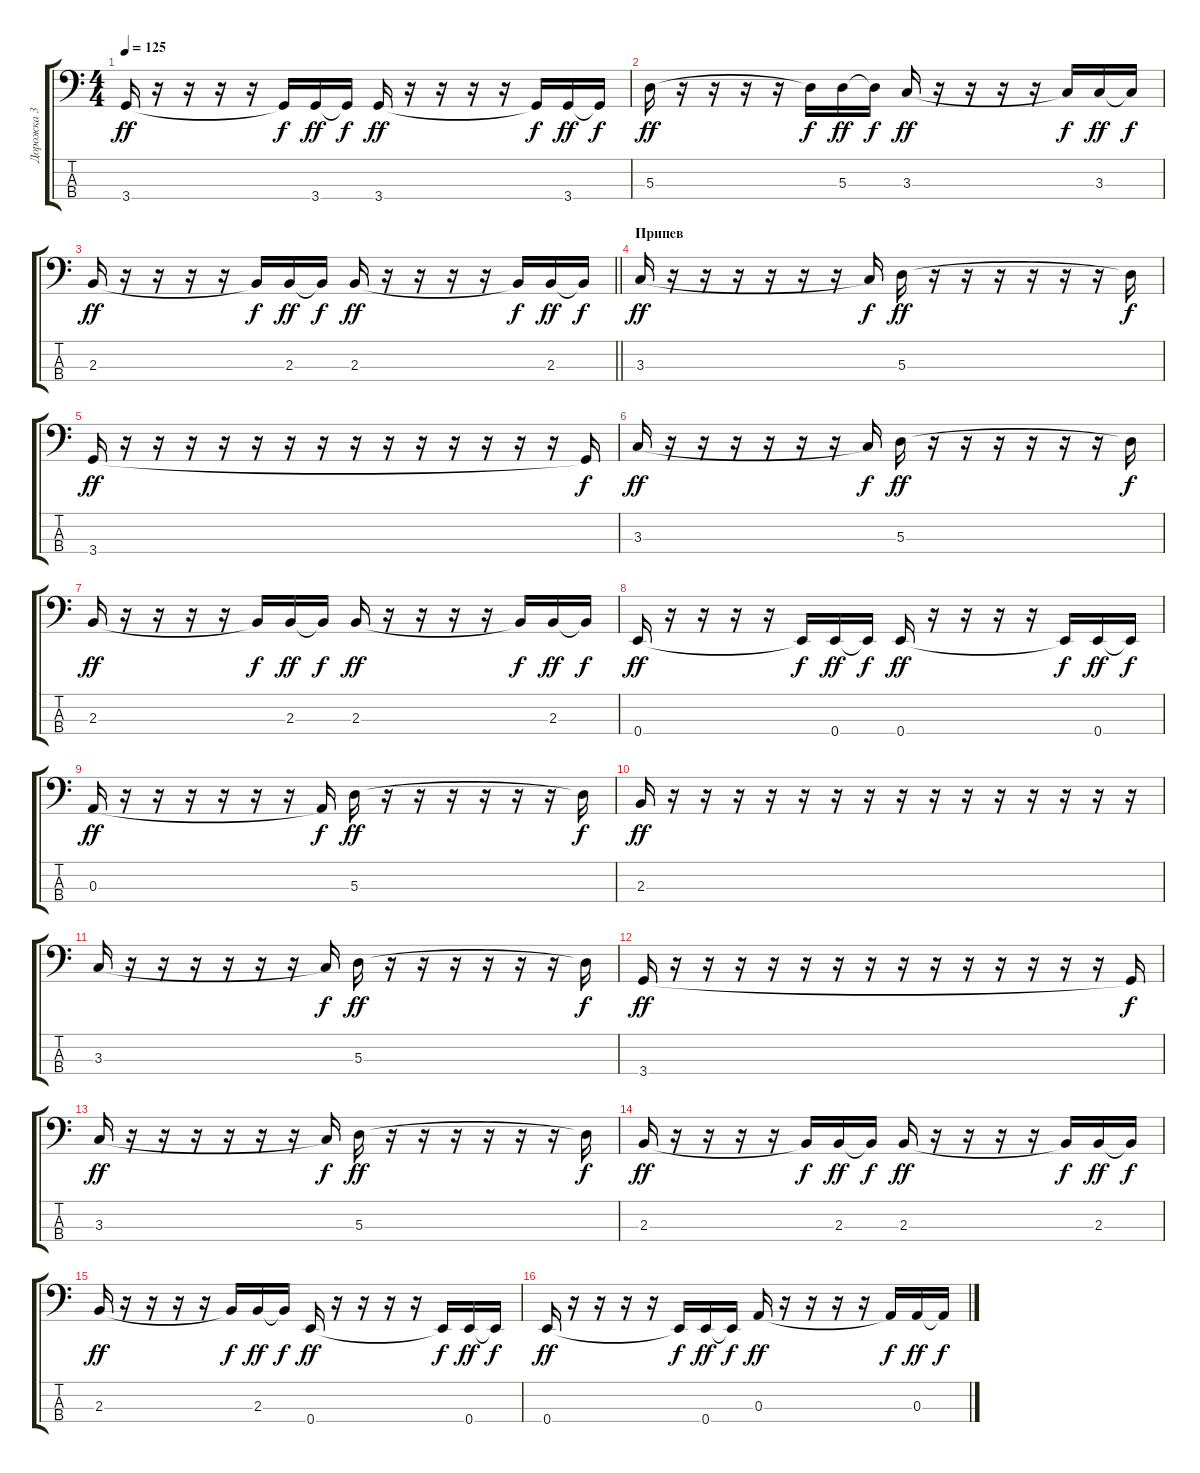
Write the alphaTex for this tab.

\track ("Дорожка 3" "Дорожка 3") {instrument electricbassfinger}
\staff {score tabs}
\tuning (G2 D2 A1 E1) {hide}
\ts (4 4)
\tempo 125
\clef f4
\ks c
3.4.16{dy ff} r.16 r.16 r.16 r.16 3.4{t}.16{dy f} 3.4.16{dy ff} 3.4{t}.16{dy f} 3.4.16{dy ff} r.16 r.16 r.16 r.16 3.4{t}.16{dy f} 3.4.16{dy ff} 3.4{t}.16{dy f} |
5.3.16{dy ff} r.16 r.16 r.16 r.16 5.3{t}.16{dy f} 5.3.16{dy ff} 5.3{t}.16{dy f} 3.3.16{dy ff} r.16 r.16 r.16 r.16 3.3{t}.16{dy f} 3.3.16{dy ff} 3.3{t}.16{dy f} |
\barLineRight lightlight
2.3.16{dy ff} r.16 r.16 r.16 r.16 2.3{t}.16{dy f} 2.3.16{dy ff} 2.3{t}.16{dy f} 2.3.16{dy ff} r.16 r.16 r.16 r.16 2.3{t}.16{dy f} 2.3.16{dy ff} 2.3{t}.16{dy f} |
\section ("" "Припев")
3.3.16{dy ff} r.16 r.16 r.16 r.16 r.16 r.16 3.3{t}.16{dy f} 5.3.16{dy ff} r.16 r.16 r.16 r.16 r.16 r.16 5.3{t}.16{dy f} |
3.4.16{dy ff} r.16 r.16 r.16 r.16 r.16 r.16 r.16 r.16 r.16 r.16 r.16 r.16 r.16 r.16 3.4{t}.16{dy f} |
3.3.16{dy ff} r.16 r.16 r.16 r.16 r.16 r.16 3.3{t}.16{dy f} 5.3.16{dy ff} r.16 r.16 r.16 r.16 r.16 r.16 5.3{t}.16{dy f} |
2.3.16{dy ff} r.16 r.16 r.16 r.16 2.3{t}.16{dy f} 2.3.16{dy ff} 2.3{t}.16{dy f} 2.3.16{dy ff} r.16 r.16 r.16 r.16 2.3{t}.16{dy f} 2.3.16{dy ff} 2.3{t}.16{dy f} |
0.4.16{dy ff} r.16 r.16 r.16 r.16 0.4{t}.16{dy f} 0.4.16{dy ff} 0.4{t}.16{dy f} 0.4.16{dy ff} r.16 r.16 r.16 r.16 0.4{t}.16{dy f} 0.4.16{dy ff} 0.4{t}.16{dy f} |
0.3.16{dy ff} r.16 r.16 r.16 r.16 r.16 r.16 0.3{t}.16{dy f} 5.3.16{dy ff} r.16 r.16 r.16 r.16 r.16 r.16 5.3{t}.16{dy f} |
2.3.16{dy ff} r.16 r.16 r.16 r.16 r.16 r.16 r.16 r.16 r.16 r.16 r.16 r.16 r.16 r.16 r.16 |
3.3.16 r.16 r.16 r.16 r.16 r.16 r.16 3.3{t}.16{dy f} 5.3.16{dy ff} r.16 r.16 r.16 r.16 r.16 r.16 5.3{t}.16{dy f} |
3.4.16{dy ff} r.16 r.16 r.16 r.16 r.16 r.16 r.16 r.16 r.16 r.16 r.16 r.16 r.16 r.16 3.4{t}.16{dy f} |
3.3.16{dy ff} r.16 r.16 r.16 r.16 r.16 r.16 3.3{t}.16{dy f} 5.3.16{dy ff} r.16 r.16 r.16 r.16 r.16 r.16 5.3{t}.16{dy f} |
2.3.16{dy ff} r.16 r.16 r.16 r.16 2.3{t}.16{dy f} 2.3.16{dy ff} 2.3{t}.16{dy f} 2.3.16{dy ff} r.16 r.16 r.16 r.16 2.3{t}.16{dy f} 2.3.16{dy ff} 2.3{t}.16{dy f} |
2.3.16{dy ff} r.16 r.16 r.16 r.16 2.3{t}.16{dy f} 2.3.16{dy ff} 2.3{t}.16{dy f} 0.4.16{dy ff} r.16 r.16 r.16 r.16 0.4{t}.16{dy f} 0.4.16{dy ff} 0.4{t}.16{dy f} |
0.4.16{dy ff} r.16 r.16 r.16 r.16 0.4{t}.16{dy f} 0.4.16{dy ff} 0.4{t}.16{dy f} 0.3.16{dy ff} r.16 r.16 r.16 r.16 0.3{t}.16{dy f} 0.3.16{dy ff} 0.3{t}.16{dy f}
